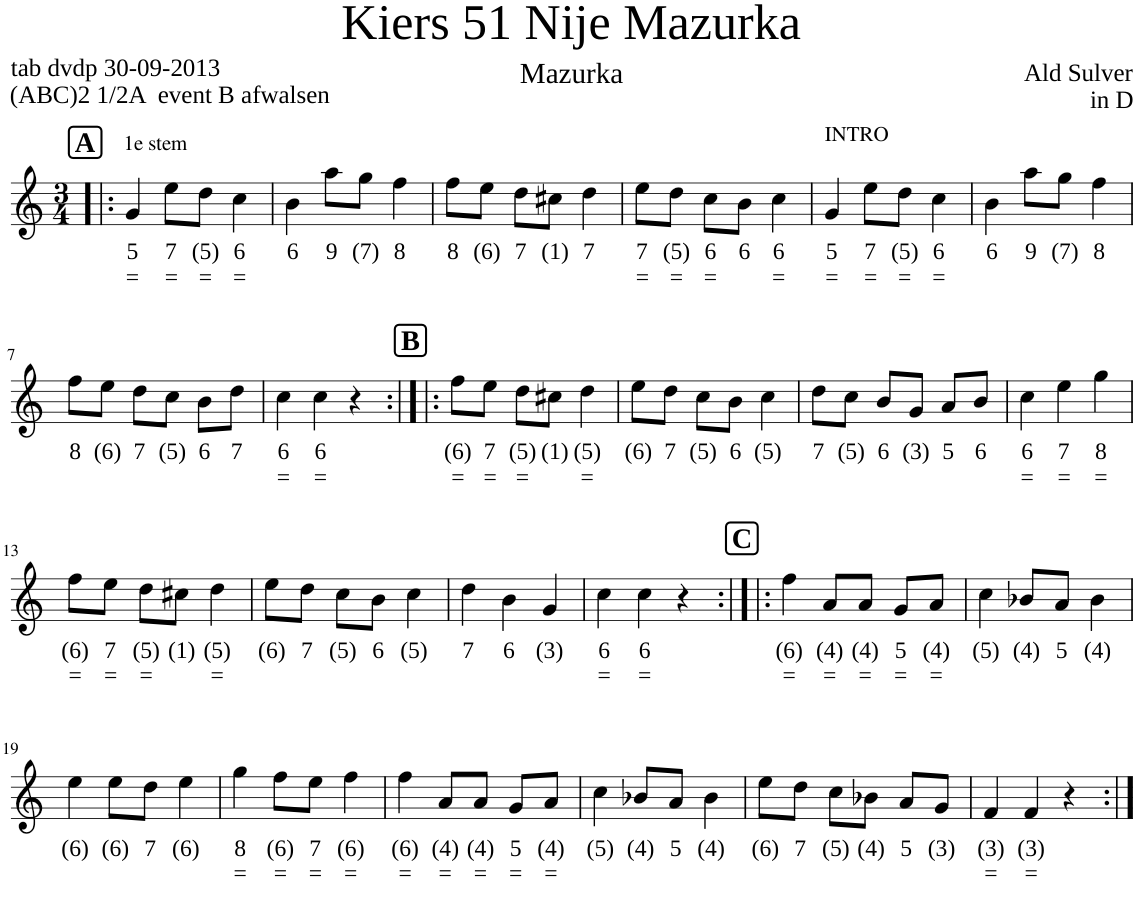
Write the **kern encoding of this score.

**kern	**text	**text	**kern	**text	**text	**harte	**kern	**text	**text
*part3	*part3	*part3	*part2	*part2	*part2	*part2	*part1	*part1	*part1
*staff3	*staff3	*staff3	*staff2	*staff2	*staff2	*	*staff1	*staff1	*staff1
*I"Voice	*	*	*I"Voice	*	*	*	*I"Voice	*	*
*stria5	*	*	*stria5	*	*	*	*	*	*
*clefG2	*	*	*clefG2	*	*	*	*clefG2	*	*
*k[]	*	*	*k[]	*	*	*	*k[]	*	*
*M3/4	*	*	*M3/4	*	*	*	*M3/4	*	*
!!LO:REH:place=s1:a:B:cj:fs=13.5337:t=A
=1!|:	=1!|:	=1!|:	=1!|:	=1!|:	=1!|:	=1!|:	=1!|:	=1!|:	=1!|:
!	!	!	!	!	!	!	!LO:TX:a:t=1e stem	!	!
!	!	!	!LO:TX:a:t=2e stem	!	!	!	!	!	!
!LO:TX:a:t=bas instr.	!	!	!	!	!	!	!	!	!
!	!	!	!	!	!	!	!	!LO:LY:b	!LO:LY:b
2.cc	6	=	4c	3	=	C:maj	4g/	5	=
!	!	!	!	!	!	!	!	!LO:LY:b	!LO:LY:b
.	.	.	4.g	5	=	.	8ee\L	7	=
!	!	!	!	!	!	!	!	!LO:LY:b	!LO:LY:b
.	.	.	.	.	.	.	8dd\J	(5)	=
!	!	!	!	!	!	!	!	!LO:LY:b	!LO:LY:b
.	.	.	.	.	.	.	4cc\	6	=
.	.	.	8e	4	=	.	.	.	.
=2	=2	=2	=2	=2	=2	=2	=2	=2	=2
!	!	!	!	!	!	!	!	!LO:LY:b	!
2.g	(3)	.	4d	3	.	G:maj	4b\	6	.
!	!	!	!	!	!	!	!	!LO:LY:b	!
.	.	.	4.b	6	.	.	8aa\L	9	.
!	!	!	!	!	!	!	!	!LO:LY:b	!
.	.	.	.	.	.	.	8gg\J	(7)	.
!	!	!	!	!	!	!	!	!LO:LY:b	!
.	.	.	.	.	.	.	4ff\	8	.
.	.	.	8cc	(5)	.	.	.	.	.
=3	=3	=3	=3	=3	=3	=3	=3	=3	=3
!	!	!	!	!	!	!	!	!LO:LY:b	!
4g	(3)	.	8ddL	(7)	.	G:maj	8ff\L	8	.
!	!	!	!	!	!	!	!	!LO:LY:b	!
.	.	.	8ccJ	(5)	.	.	8ee\J	(6)	.
!	!	!	!	!	!	!	!	!LO:LY:b	!
4a	5	.	8bL	6	.	.	8dd\L	7	.
!	!	!	!	!	!	!	!	!LO:LY:b	!
.	.	.	8a#XJ	(4)	.	.	8cc#X\J	(1)	.
!	!	!	!	!	!	!	!	!LO:LY:b	!
4b	6	.	4b	6	.	.	4dd\	7	.
=4	=4	=4	=4	=4	=4	=4	=4	=4	=4
!	!	!	!	!	!	!	!	!LO:LY:b	!LO:LY:b
2cc	6	=	8ccL	6	=	C:maj	8ee\L	7	=
!	!	!	!	!	!	!	!	!LO:LY:b	!LO:LY:b
.	.	.	8bJ	6	.	.	8dd\J	(5)	=
!	!	!	!	!	!	!	!	!LO:LY:b	!LO:LY:b
.	.	.	8aL	(4)	=	.	8cc\L	6	=
!	!	!	!	!	!	!	!	!LO:LY:b	!
.	.	.	8gJ	5	=	.	8b\J	6	.
!	!	!	!	!	!	!	!	!LO:LY:b	!LO:LY:b
4cc	6	=	4e	4	=	.	4cc\	6	=
=5	=5	=5	=5	=5	=5	=5	=5	=5	=5
!	!	!	!	!	!	!	!LO:TX:a:t=INTRO	!	!
!	!	!	!	!	!	!	!	!LO:LY:b	!LO:LY:b
2.cc	6	=	4c	3	=	C:maj	4g/	5	=
!	!	!	!	!	!	!	!	!LO:LY:b	!LO:LY:b
.	.	.	4.g	5	=	.	8ee\L	7	=
!	!	!	!	!	!	!	!	!LO:LY:b	!LO:LY:b
.	.	.	.	.	.	.	8dd\J	(5)	=
!	!	!	!	!	!	!	!	!LO:LY:b	!LO:LY:b
.	.	.	.	.	.	.	4cc\	6	=
.	.	.	8e	4	=	.	.	.	.
=6	=6	=6	=6	=6	=6	=6	=6	=6	=6
!	!	!	!	!	!	!	!	!LO:LY:b	!
2.g	(3)	.	4d	3	.	G:maj	4b\	6	.
!	!	!	!	!	!	!	!	!LO:LY:b	!
.	.	.	4.b	6	.	.	8aa\L	9	.
!	!	!	!	!	!	!	!	!LO:LY:b	!
.	.	.	.	.	.	.	8gg\J	(7)	.
!	!	!	!	!	!	!	!	!LO:LY:b	!
.	.	.	.	.	.	.	4ff\	8	.
.	.	.	8cc	(5)	.	.	.	.	.
!!LO:LB:g=z
=7	=7	=7	=7	=7	=7	=7	=7	=7	=7
!	!	!	!	!	!	!	!	!LO:LY:b	!
4g	(3)	.	8ddL	7	.	G:maj	8ff\L	8	.
!	!	!	!	!	!	!	!	!LO:LY:b	!
.	.	.	8ccJ	(5)	.	.	8ee\J	(6)	.
!	!	!	!	!	!	!	!	!LO:LY:b	!
4a	5	.	8bL	6	.	.	8dd\L	7	.
!	!	!	!	!	!	!	!	!LO:LY:b	!
.	.	.	8aJ	5	.	.	8cc\J	(5)	.
!	!	!	!	!	!	!	!	!LO:LY:b	!
4b	6	.	8gL	(3)	.	.	8b\L	6	.
!	!	!	!	!	!	!	!	!LO:LY:b	!
.	.	.	8fJ	4	.	.	8dd\J	7	.
=8	=8	=8	=8	=8	=8	=8	=8	=8	=8
!	!	!	!	!	!	!	!	!LO:LY:b	!LO:LY:b
4cc	6	=	4e	4	=	C:maj	4cc\	6	=
!	!	!	!	!	!	!	!	!LO:LY:b	!LO:LY:b
4cc	6	=	4e	4	=	.	4cc\	6	=
4r	.	.	4r	.	.	.	4r	.	.
!!LO:REH:place=s1:a:B:cj:fs=13.5337:t=B
=9:|!|:	=9:|!|:	=9:|!|:	=9:|!|:	=9:|!|:	=9:|!|:	=9:|!|:	=9:|!|:	=9:|!|:	=9:|!|:
!	!	!	!	!	!	!	!	!LO:LY:b	!LO:LY:b
2f	(3)	=	4.f	(3)	=	F:maj	8ff\L	(6)	=
!	!	!	!	!	!	!	!	!LO:LY:b	!LO:LY:b
.	.	.	.	.	.	.	8ee\J	7	=
!	!	!	!	!	!	!	!	!LO:LY:b	!LO:LY:b
.	.	.	.	.	.	.	8dd\L	(5)	=
!	!	!	!	!	!	!	!	!LO:LY:b	!
.	.	.	8a	(4)	=	.	8cc#X\J	(1)	.
!	!	!	!	!	!	!	!	!LO:LY:b	!LO:LY:b
4g	5	=	8gL	5	=	.	4dd\	(5)	=
.	.	.	8fJ	(3)	=	.	.	.	.
=10	=10	=10	=10	=10	=10	=10	=10	=10	=10
!	!	!	!	!	!	!	!	!LO:LY:b	!
2c 2cc	3	=	4.e	4	=	C:maj	8ee\L	(6)	.
!	!	!	!	!	!	!	!	!LO:LY:b	!
.	.	.	.	.	.	.	8dd\J	7	.
!	!	!	!	!	!	!	!	!LO:LY:b	!
.	.	.	.	.	.	.	8cc\L	(5)	.
!	!	!	!	!	!	!	!	!LO:LY:b	!
.	.	.	8g	5	=	.	8b\J	6	.
!	!	!	!	!	!	!	!	!LO:LY:b	!
4e 4ee	4	=	8fL	(3)	=	.	4cc\	(5)	.
.	.	.	8eJ	4	=	.	.	.	.
=11	=11	=11	=11	=11	=11	=11	=11	=11	=11
!	!	!	!	!	!	!	!	!LO:LY:b	!
2g 2gg	(3)	.	4.d	3	.	G:maj	8dd\L	7	.
!	!	!	!	!	!	!	!	!LO:LY:b	!
.	.	.	.	.	.	.	8cc\J	(5)	.
!	!	!	!	!	!	!	!	!LO:LY:b	!
.	.	.	.	.	.	.	8b/L	6	.
!	!	!	!	!	!	!	!	!LO:LY:b	!
.	.	.	8f	4	.	.	8g/J	(3)	.
!	!	!	!	!	!	!	!	!LO:LY:b	!
4b 4bb	6	.	8eL	(2)	.	.	8a/L	5	.
!	!	!	!	!	!	!	!	!LO:LY:b	!
.	.	.	8dJ	3	.	.	8b/J	6	.
=12	=12	=12	=12	=12	=12	=12	=12	=12	=12
!	!	!	!	!	!	!	!	!LO:LY:b	!LO:LY:b
4cc 4ccc	6	=	8cL	3	=	C:maj	4cc\	6	=
.	.	.	8BJ	2	.	.	.	.	.
!	!	!	!	!	!	!	!	!LO:LY:b	!LO:LY:b
4g 4gg	5	=	8cL	3	=	.	4ee\	7	=
.	.	.	8dJ	3	.	.	.	.	.
!	!	!	!	!	!	!	!	!LO:LY:b	!LO:LY:b
4c 4cc	3	=	4e	4	=	.	4gg\	8	=
!!LO:LB:g=z
=13	=13	=13	=13	=13	=13	=13	=13	=13	=13
!	!	!	!	!	!	!	!	!LO:LY:b	!LO:LY:b
2f	(3)	=	2f	(3)	=	F:maj	8ff\L	(6)	=
!	!	!	!	!	!	!	!	!LO:LY:b	!LO:LY:b
.	.	.	.	.	.	.	8ee\J	7	=
!	!	!	!	!	!	!	!	!LO:LY:b	!LO:LY:b
.	.	.	.	.	.	.	8dd\L	(5)	=
!	!	!	!	!	!	!	!	!LO:LY:b	!
.	.	.	.	.	.	.	8cc#X\J	(1)	.
!	!	!	!	!	!	!	!	!LO:LY:b	!LO:LY:b
4g	5	=	4a	(4)	=	.	4dd\	(5)	=
=14	=14	=14	=14	=14	=14	=14	=14	=14	=14
!	!	!	!	!	!	!	!	!LO:LY:b	!
2cc	(5)	.	2g	(3)	.	C:maj	8ee\L	(6)	.
!	!	!	!	!	!	!	!	!LO:LY:b	!
.	.	.	.	.	.	.	8dd\J	7	.
!	!	!	!	!	!	!	!	!LO:LY:b	!
.	.	.	.	.	.	.	8cc\L	(5)	.
!	!	!	!	!	!	!	!	!LO:LY:b	!
.	.	.	.	.	.	.	8b\J	6	.
!	!	!	!	!	!	!	!	!LO:LY:b	!
4a 4aa	5	.	4cc	5	.	.	4cc\	(5)	.
=15	=15	=15	=15	=15	=15	=15	=15	=15	=15
!	!	!	!	!	!	!	!	!LO:LY:b	!
4g 4gg	(3)	.	4b	6	.	G:maj	4dd\	7	.
!	!	!	!	!	!	!	!	!LO:LY:b	!
4g	(3)	.	8bL	6	.	.	4b\	6	.
.	.	.	8gJ	(3)	.	.	.	.	.
!	!	!	!	!	!	!	!	!LO:LY:b	!
4b	6	.	8fL	4	.	.	4g/	(3)	.
.	.	.	8dJ	3	.	.	.	.	.
=16	=16	=16	=16	=16	=16	=16	=16	=16	=16
!	!	!	!	!	!	!	!	!LO:LY:b	!LO:LY:b
4cc	6	=	4e	4	=	C:maj	4cc\	6	=
!	!	!	!	!	!	!	!	!LO:LY:b	!LO:LY:b
4cc	6	=	4e	4	=	.	4cc\	6	=
4r	.	.	4r	.	.	.	4r	.	.
!!LO:REH:place=s1:a:B:cj:fs=13.5337:t=C
=17:|!|:	=17:|!|:	=17:|!|:	=17:|!|:	=17:|!|:	=17:|!|:	=17:|!|:	=17:|!|:	=17:|!|:	=17:|!|:
!	!	!	!	!	!	!	!	!LO:LY:b	!LO:LY:b
4f	(3)	=	4f	(3)	=	F:maj	4ff\	(6)	=
!	!	!	!	!	!	!	!	!LO:LY:b	!LO:LY:b
2r	.	.	8fL	(3)	=	.	8a/L	(4)	=
!	!	!	!	!	!	!	!	!LO:LY:b	!LO:LY:b
.	.	.	8fJ	(3)	=	.	8a/J	(4)	=
!	!	!	!	!	!	!	!	!LO:LY:b	!LO:LY:b
.	.	.	8eL	(2)	.	.	8g/L	5	=
!	!	!	!	!	!	!	!	!LO:LY:b	!LO:LY:b
.	.	.	8fJ	(3)	=	.	8a/J	(4)	=
=18	=18	=18	=18	=18	=18	=18	=18	=18	=18
!	!	!	!	!	!	!	!	!LO:LY:b	!
4cc	(5)	.	4a	5	.	C:maj	4cc\	(5)	.
!	!	!	!	!	!	!	!	!LO:LY:b	!
2r	.	.	8gL	(3)	.	.	8b-X/L	(4)	.
!	!	!	!	!	!	!	!	!LO:LY:b	!
.	.	.	8f#XJ	(1)	.	.	8a/J	5	.
!	!	!	!	!	!	!	!	!LO:LY:b	!
.	.	.	4g	(3)	.	.	4b-\	(4)	.
!!LO:LB:g=z
=19	=19	=19	=19	=19	=19	=19	=19	=19	=19
!	!	!	!	!	!	!	!	!LO:LY:b	!
4cc	(5)	.	4g	(3)	.	C:maj	4ee\	(6)	.
!	!	!	!	!	!	!	!	!LO:LY:b	!
4dd	7	.	8gL	(3)	.	.	8ee\L	(6)	.
!	!	!	!	!	!	!	!	!LO:LY:b	!
.	.	.	8f#XJ	(1)	.	.	8dd\J	7	.
!	!	!	!	!	!	!	!	!LO:LY:b	!
4ee	(6)	.	4g	(3)	.	.	4ee\	(6)	.
=20	=20	=20	=20	=20	=20	=20	=20	=20	=20
!	!	!	!	!	!	!	!	!LO:LY:b	!LO:LY:b
4ff	(6)	=	4b-X	(4)	.	F:maj	4gg\	8	=
!	!	!	!	!	!	!	!	!LO:LY:b	!LO:LY:b
4r	.	.	8aL	(4)	=	.	8ff\L	(6)	=
!	!	!	!	!	!	!	!	!LO:LY:b	!LO:LY:b
.	.	.	8g#XJ	(1)	.	.	8ee\J	7	=
!	!	!	!	!	!	!	!	!LO:LY:b	!LO:LY:b
4cc	6	=	4a	(4)	=	.	4ff\	(6)	=
=21	=21	=21	=21	=21	=21	=21	=21	=21	=21
!	!	!	!	!	!	!	!	!LO:LY:b	!LO:LY:b
4f	(3)	=	4a	(4)	=	F:maj	4ff\	(6)	=
!	!	!	!	!	!	!	!	!LO:LY:b	!LO:LY:b
4r	.	.	8fL	(3)	=	.	8a/L	(4)	=
!	!	!	!	!	!	!	!	!LO:LY:b	!LO:LY:b
.	.	.	8fJ	(3)	=	.	8a/J	(4)	=
!	!	!	!	!	!	!	!	!LO:LY:b	!LO:LY:b
4r	.	.	8eL	(2)	.	.	8g/L	5	=
!	!	!	!	!	!	!	!	!LO:LY:b	!LO:LY:b
.	.	.	8fJ	(3)	=	.	8a/J	(4)	=
=22	=22	=22	=22	=22	=22	=22	=22	=22	=22
!	!	!	!	!	!	!	!	!LO:LY:b	!
4cc	(5)	.	4a	5	.	C:maj	4cc\	(5)	.
!	!	!	!	!	!	!	!	!LO:LY:b	!
2r	.	.	8gL	(3)	.	.	8b-X/L	(4)	.
!	!	!	!	!	!	!	!	!LO:LY:b	!
.	.	.	8f#XJ	(1)	.	.	8a/J	5	.
!	!	!	!	!	!	!	!	!LO:LY:b	!
.	.	.	4g	(3)	.	.	4b-\	(4)	.
=23	=23	=23	=23	=23	=23	=23	=23	=23	=23
!	!	!	!	!	!	!	!	!LO:LY:b	!
4cc	(5)	.	8gL	(3)	.	C:maj	8ee\L	(6)	.
!	!	!	!	!	!	!	!	!LO:LY:b	!
.	.	.	8fJ	4	.	.	8dd\J	7	.
!	!	!	!	!	!	!	!	!LO:LY:b	!
4dd	7	.	8aL	5	.	.	8cc\L	(5)	.
!	!	!	!	!	!	!	!	!LO:LY:b	!
.	.	.	8gJ	(3)	.	.	8b-X\J	(4)	.
!	!	!	!	!	!	!	!	!LO:LY:b	!
4ee	(6)	.	8ccL	(5)	.	.	8a/L	5	.
!	!	!	!	!	!	!	!	!LO:LY:b	!
.	.	.	8b-XJ	(4)	.	.	8g/J	(3)	.
=24	=24	=24	=24	=24	=24	=24	=24	=24	=24
!	!	!	!	!	!	!	!	!LO:LY:b	!LO:LY:b
4ff	(6)	=	4a	(4)	=	F:maj	4f/	(3)	=
!	!	!	!	!	!	!	!	!LO:LY:b	!LO:LY:b
4ff	(6)	=	4f	(3)	=	.	4f/	(3)	=
4r	.	.	4r	.	.	.	4r	.	.
=:|!	=:|!	=:|!	=:|!	=:|!	=:|!	=:|!	=:|!	=:|!	=:|!
*-	*-	*-	*-	*-	*-	*-	*-	*-	*-
